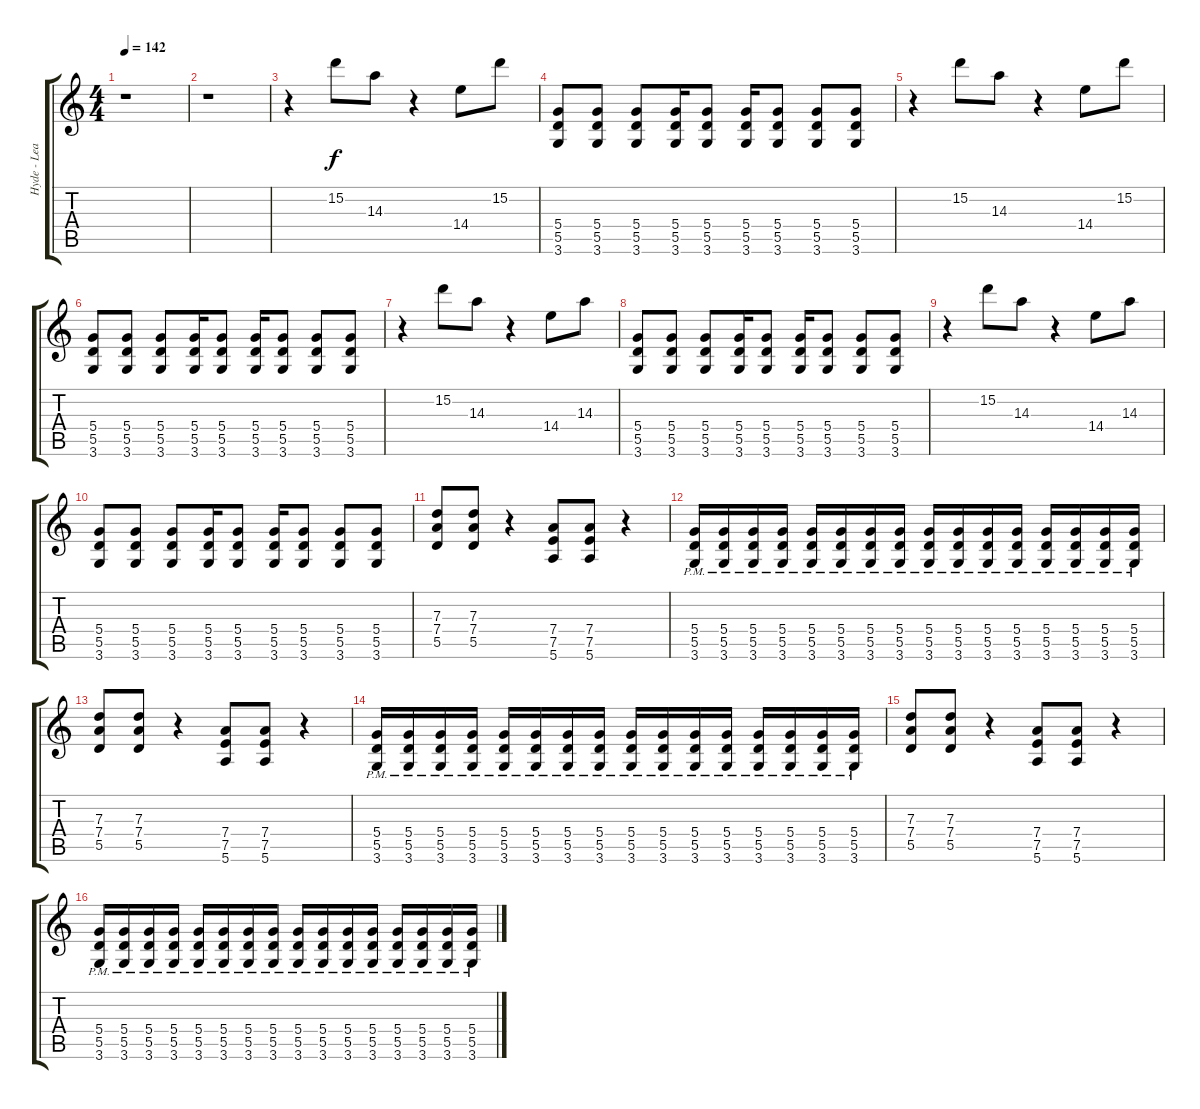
\track ("Hyde - Lead Guitar" "Hyde - Lea") {instrument distortionguitar}
\staff {score tabs}
\tuning (E4 B3 G3 D3 A2 E2) {hide}
\ts (4 4)
\tempo 142
\clef g2
\ks c
r.1{dy f instrument distortionguitar} |
r.1 |
r.4 15.2.8 14.3.8 r.4 14.4.8 15.2.8 |
(5.4 5.5 3.6).8 (5.4 5.5 3.6).8 (5.4 5.5 3.6).8 (5.4 5.5 3.6).16 (5.4 5.5 3.6).8 (5.4 5.5 3.6).16 (5.4 5.5 3.6).8 (5.4 5.5 3.6).8 (5.4 5.5 3.6).8 |
r.4 15.2.8 14.3.8 r.4 14.4.8 15.2.8 |
(5.4 5.5 3.6).8 (5.4 5.5 3.6).8 (5.4 5.5 3.6).8 (5.4 5.5 3.6).16 (5.4 5.5 3.6).8 (5.4 5.5 3.6).16 (5.4 5.5 3.6).8 (5.4 5.5 3.6).8 (5.4 5.5 3.6).8 |
r.4 15.2.8 14.3.8 r.4 14.4.8 14.3.8 |
(5.4 5.5 3.6).8 (5.4 5.5 3.6).8 (5.4 5.5 3.6).8 (5.4 5.5 3.6).16 (5.4 5.5 3.6).8 (5.4 5.5 3.6).16 (5.4 5.5 3.6).8 (5.4 5.5 3.6).8 (5.4 5.5 3.6).8 |
r.4 15.2.8 14.3.8 r.4 14.4.8 14.3.8 |
(5.4 5.5 3.6).8 (5.4 5.5 3.6).8 (5.4 5.5 3.6).8 (5.4 5.5 3.6).16 (5.4 5.5 3.6).8 (5.4 5.5 3.6).16 (5.4 5.5 3.6).8 (5.4 5.5 3.6).8 (5.4 5.5 3.6).8 |
(7.3 7.4 5.5).8 (7.3 7.4 5.5).8 r.4 (7.4 7.5 5.6).8 (7.4 7.5 5.6).8 r.4 |
(5.4{pm} 5.5{pm} 3.6{pm}).16 (5.4{pm} 5.5{pm} 3.6{pm}).16 (5.4{pm} 5.5{pm} 3.6{pm}).16 (5.4{pm} 5.5{pm} 3.6{pm}).16 (5.4{pm} 5.5{pm} 3.6{pm}).16 (5.4{pm} 5.5{pm} 3.6{pm}).16 (5.4{pm} 5.5{pm} 3.6{pm}).16 (5.4{pm} 5.5{pm} 3.6{pm}).16 (5.4{pm} 5.5{pm} 3.6{pm}).16 (5.4{pm} 5.5{pm} 3.6{pm}).16 (5.4{pm} 5.5{pm} 3.6{pm}).16 (5.4{pm} 5.5{pm} 3.6{pm}).16 (5.4{pm} 5.5{pm} 3.6{pm}).16 (5.4{pm} 5.5{pm} 3.6{pm}).16 (5.4{pm} 5.5{pm} 3.6{pm}).16 (5.4{pm} 5.5{pm} 3.6{pm}).16 |
(7.3 7.4 5.5).8 (7.3 7.4 5.5).8 r.4 (7.4 7.5 5.6).8 (7.4 7.5 5.6).8 r.4 |
(5.4{pm} 5.5{pm} 3.6{pm}).16 (5.4{pm} 5.5{pm} 3.6{pm}).16 (5.4{pm} 5.5{pm} 3.6{pm}).16 (5.4{pm} 5.5{pm} 3.6{pm}).16 (5.4{pm} 5.5{pm} 3.6{pm}).16 (5.4{pm} 5.5{pm} 3.6{pm}).16 (5.4{pm} 5.5{pm} 3.6{pm}).16 (5.4{pm} 5.5{pm} 3.6{pm}).16 (5.4{pm} 5.5{pm} 3.6{pm}).16 (5.4{pm} 5.5{pm} 3.6{pm}).16 (5.4{pm} 5.5{pm} 3.6{pm}).16 (5.4{pm} 5.5{pm} 3.6{pm}).16 (5.4{pm} 5.5{pm} 3.6{pm}).16 (5.4{pm} 5.5{pm} 3.6{pm}).16 (5.4{pm} 5.5{pm} 3.6{pm}).16 (5.4{pm} 5.5{pm} 3.6{pm}).16 |
(7.3 7.4 5.5).8 (7.3 7.4 5.5).8 r.4 (7.4 7.5 5.6).8 (7.4 7.5 5.6).8 r.4 |
(5.4{pm} 5.5{pm} 3.6{pm}).16 (5.4{pm} 5.5{pm} 3.6{pm}).16 (5.4{pm} 5.5{pm} 3.6{pm}).16 (5.4{pm} 5.5{pm} 3.6{pm}).16 (5.4{pm} 5.5{pm} 3.6{pm}).16 (5.4{pm} 5.5{pm} 3.6{pm}).16 (5.4{pm} 5.5{pm} 3.6{pm}).16 (5.4{pm} 5.5{pm} 3.6{pm}).16 (5.4{pm} 5.5{pm} 3.6{pm}).16 (5.4{pm} 5.5{pm} 3.6{pm}).16 (5.4{pm} 5.5{pm} 3.6{pm}).16 (5.4{pm} 5.5{pm} 3.6{pm}).16 (5.4{pm} 5.5{pm} 3.6{pm}).16 (5.4{pm} 5.5{pm} 3.6{pm}).16 (5.4{pm} 5.5{pm} 3.6{pm}).16 (5.4{pm} 5.5{pm} 3.6{pm}).16
